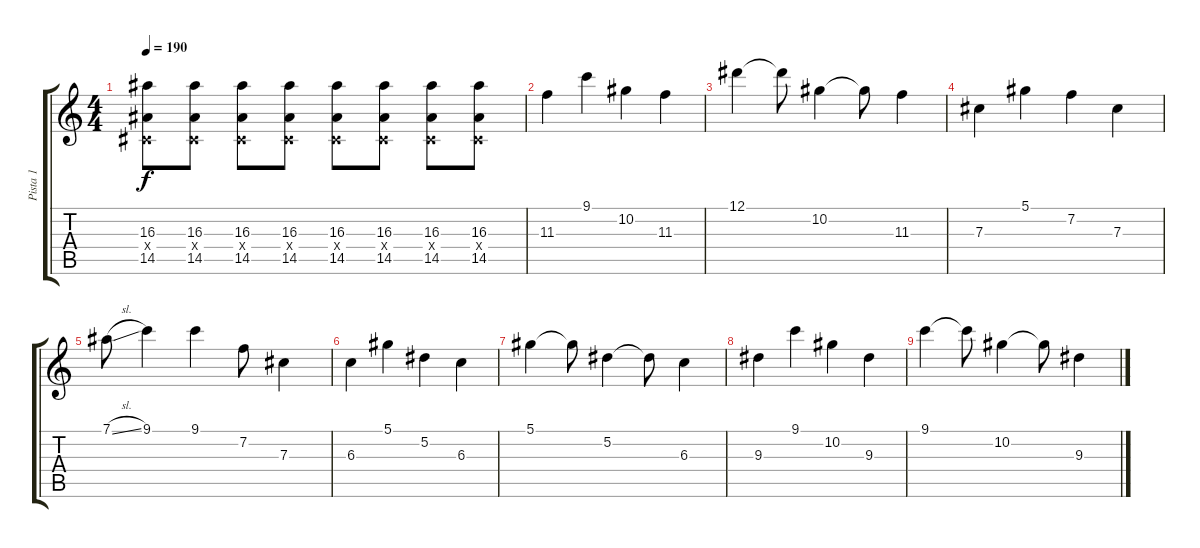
\track ("Pista 1" "Pista 1") {instrument overdrivenguitar}
\staff {score tabs}
\tuning (Eb4 Bb3 Gb3 Db3 Ab2 Eb2) {hide}
\ts (4 4)
\tempo 190
\clef g2
\ks c
(16.3 0.4{x} 14.5).8{dy f} (16.3 0.4{x} 14.5).8 (16.3 0.4{x} 14.5).8 (16.3 0.4{x} 14.5).8 (16.3 0.4{x} 14.5).8 (16.3 0.4{x} 14.5).8 (16.3 0.4{x} 14.5).8 (16.3 0.4{x} 14.5).8 |
11.3.4 9.1.4 10.2.4 11.3.4 |
12.1.4 12.1{t}.8 10.2.4 10.2{t}.8 11.3.4 |
7.3.4 5.1.4 7.2.4 7.3.4 |
7.1{sl}.8 9.1.4 9.1.4 7.2.8 7.3.4 |
6.3.4 5.1.4 5.2.4 6.3.4 |
5.1.4 5.1{t}.8 5.2.4 5.2{t}.8 6.3.4 |
9.3.4 9.1.4 10.2.4 9.3.4 |
9.1.4 9.1{t}.8 10.2.4 10.2{t}.8 9.3.4
